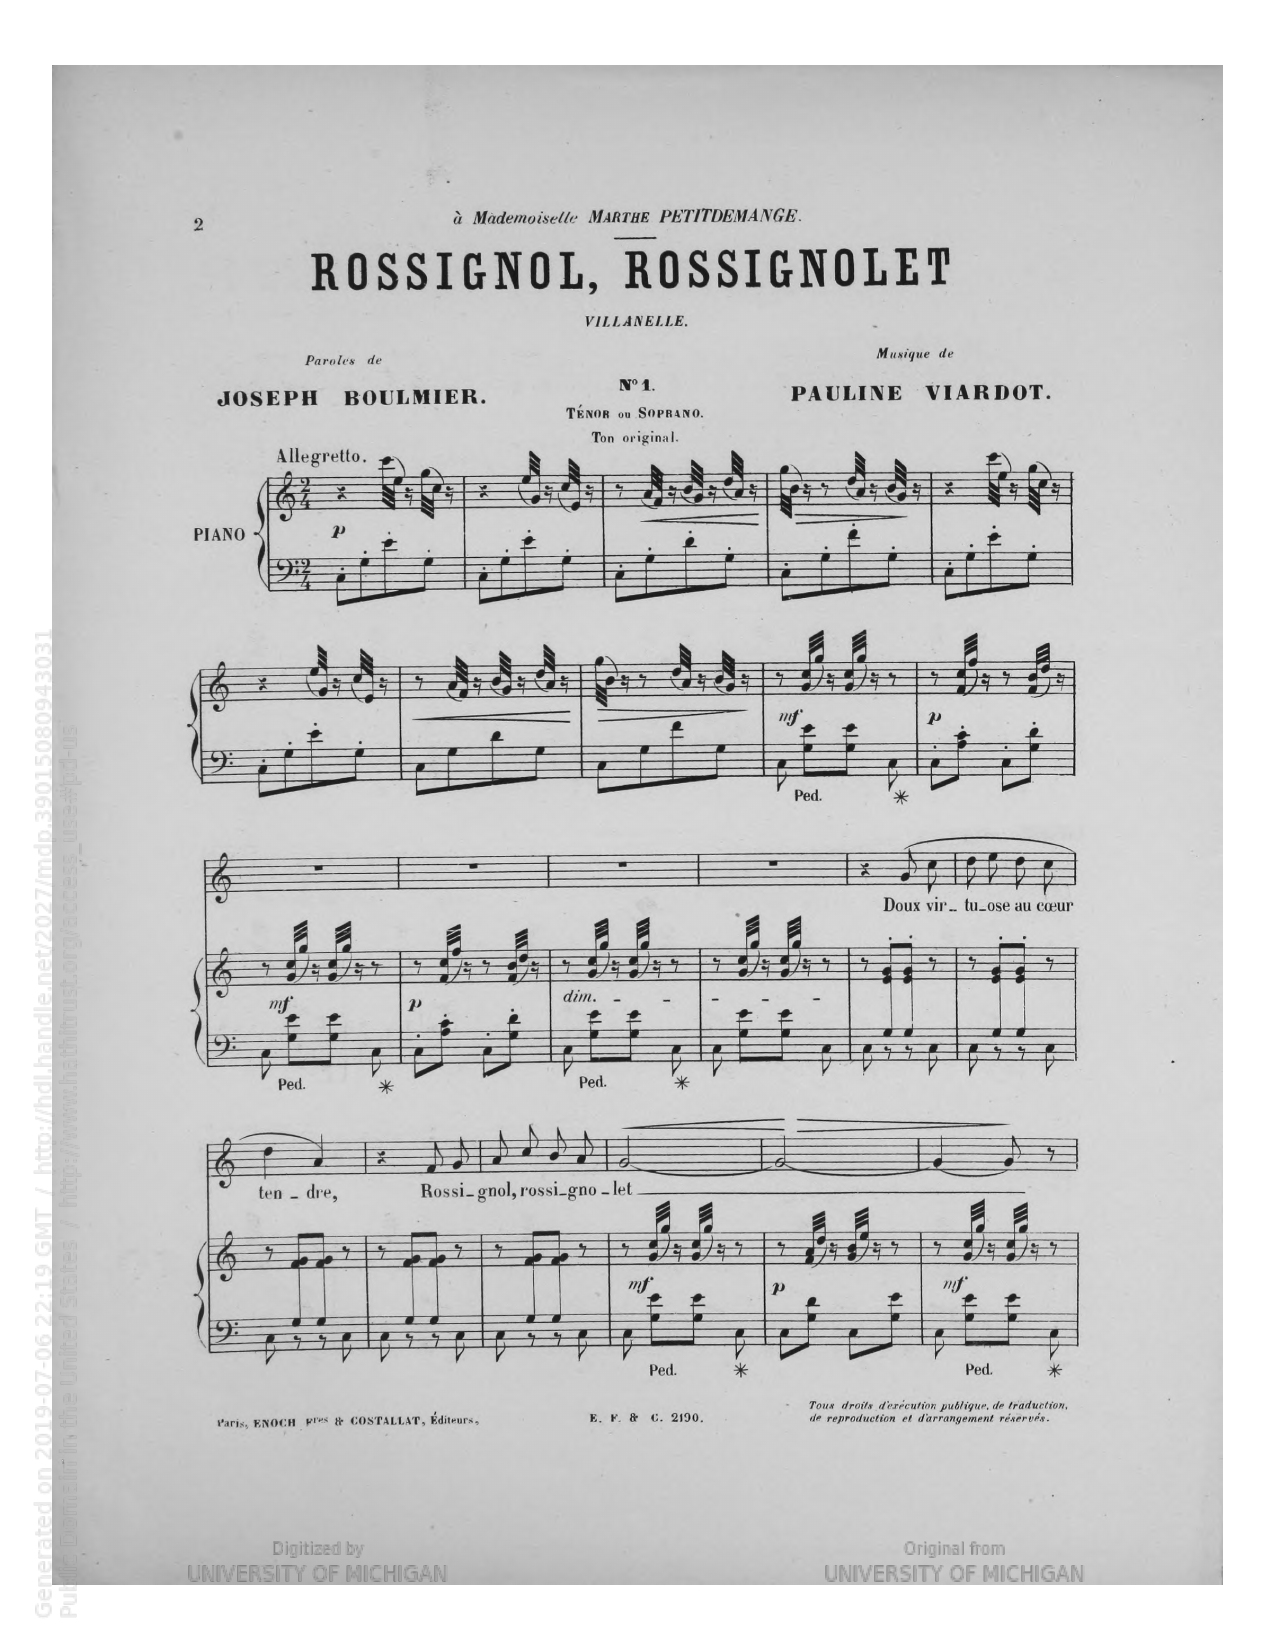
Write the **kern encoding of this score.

**kern	**kern	**dynam	**kern	**text	**dynam
*part2	*part2	*part2	*part1	*part1	*part1
*staff3	*staff2	*staff2/3	*staff1	*staff1	*staff1
*I"Piano	*	*	*I"Chant Voice	*	*
*I'Pno	*	*	*	*	*
*clefF4	*clefG2	*	*clefG2	*	*
*k[]	*k[]	*	*k[]	*	*
*M2/4	*M2/4	*	*M2/4	*	*
=1	=1	=1	=1	=1	=1
!	!	!	!LO:TX:a:B:t=Allegretto	!	!
!	!	!LO:DY:b	!	!	!
8C'\L	4r	p	2r	.	.
8G'\	.	.	.	.	.
8e'\	(32ccc\LLL	.	.	.	.
.	32ee\JJJ)	.	.	.	.
.	16r	.	.	.	.
8G'\J	(32gg\LLL	.	.	.	.
.	32cc\JJJ)	.	.	.	.
.	16r	.	.	.	.
=2	=2	=2	=2	=2	=2
8C'\L	4r	.	2r	.	.
8G'\	.	.	.	.	.
8e'\	(32ee\LLL	.	.	.	.
.	32g\JJJ)	.	.	.	.
.	16r	.	.	.	.
8G'\J	(32cc/LLL	.	.	.	.
.	32e/JJJ)	.	.	.	.
.	16r	.	.	.	.
=3	=3	=3	=3	=3	=3
8C'\L	8r	.	2r	.	.
!	!	!LO:HP:b	!	!	!
8G'\	(32a/LLL	<	.	.	.
.	32f/JJJ)	.	.	.	.
.	16r	.	.	.	.
8d'\	(32b/LLL	.	.	.	.
.	32g/JJJ)	.	.	.	.
.	16r	.	.	.	.
8G'\J	(32dd\LLL	.	.	.	.
.	32a\JJJ)	.	.	.	.
.	16r	[	.	.	.
=4	=4	=4	=4	=4	=4
!	!	!LO:HP:b	!	!	!
8C'\L	(32gg\LLL	>	2r	.	.
.	32g\JJJ)	.	.	.	.
.	16r	.	.	.	.
8G'\	8r	.	.	.	.
8f'\	(32dd\LLL	.	.	.	.
.	32a\JJJ)	.	.	.	.
.	16r	.	.	.	.
8G'\J	(32b/LLL	.	.	.	.
.	32g/JJJ)	.	.	.	.
.	16r	]	.	.	.
=5	=5	=5	=5	=5	=5
8C'\L	4r	.	2r	.	.
8G'\	.	.	.	.	.
8e'\	(32ccc\LLL	.	.	.	.
.	32ee\JJJ)	.	.	.	.
.	16r	.	.	.	.
8G'\J	(32gg\LLL	.	.	.	.
.	32cc\JJJ)	.	.	.	.
.	16r	.	.	.	.
=6	=6	=6	=6	=6	=6
8C'\L	4r	.	2r	.	.
8G'\	.	.	.	.	.
8e'\	(32ee\LLL	.	.	.	.
.	32g\JJJ)	.	.	.	.
.	16r	.	.	.	.
8G'\J	(32cc/LLL	.	.	.	.
.	32e/JJJ)	.	.	.	.
.	16r	.	.	.	.
=7	=7	=7	=7	=7	=7
8C\L	8r	.	2r	.	.
!	!	!LO:HP:b	!	!	!
8G\	(32a/LLL	<	.	.	.
.	32f/JJJ)	.	.	.	.
.	16r	.	.	.	.
8d\	(32b/LLL	.	.	.	.
.	32g/JJJ)	.	.	.	.
.	16r	.	.	.	.
8G\J	(32dd\LLL	.	.	.	.
.	32a\JJJ)	.	.	.	.
.	16r	.	.	.	.
.	.	[	.	.	.
=8	=8	=8	=8	=8	=8
!	!	!LO:HP:b	!	!	!
8C\L	(32gg\LLL	>	2r	.	.
.	32b\JJJ)	.	.	.	.
.	16r	.	.	.	.
8G\	8r	.	.	.	.
8f\	(32dd\LLL	.	.	.	.
.	32a\JJJ)	.	.	.	.
.	16r	.	.	.	.
8G\J	(32b/LLL	.	.	.	.
.	32g/JJJ)	.	.	.	.
.	16r	.	.	.	.
.	.	]	.	.	.
=9	=9	=9	=9	=9	=9
!	!	!LO:DY:b	!	!	!
8C\	8r	mf	2r	.	.
8G\ 8e\L	(32g\ 32cc\LLL	.	.	.	.
.	32gg\JJJ)	.	.	.	.
.	16r	.	.	.	.
8G\ 8e\J	(32g\ 32cc\LLL	.	.	.	.
.	32gg\JJJ)	.	.	.	.
.	16r	.	.	.	.
8C\	8r	.	.	.	.
=10	=10	=10	=10	=10	=10
!	!	!LO:DY:a=2	!	!	!
8C'\L	8r	p	2r	.	.
8A\' 8c\'J	(32f\ 32cc\LLL	.	.	.	.
.	32ff\JJJ)	.	.	.	.
.	16r	.	.	.	.
8C'\L	8r	.	.	.	.
8G\' 8d\'J	(32f/ 32b/LLL	.	.	.	.
.	32dd/JJJ)	.	.	.	.
.	16r	.	.	.	.
=11	=11	=11	=11	=11	=11
!	!	!LO:DY:b	!	!	!
8C\	8r	mf	2r	.	.
8G\ 8e\L	(32g\ 32cc\LLL	.	.	.	.
.	32gg\JJJ)	.	.	.	.
.	16r	.	.	.	.
8G\ 8e\J	(32g\ 32cc\LLL	.	.	.	.
.	32gg\JJJ)	.	.	.	.
.	16r	.	.	.	.
8C\	8r	.	.	.	.
=12	=12	=12	=12	=12	=12
!	!	!LO:DY:b	!	!	!
8C'\L	8r	p	2r	.	.
8A\' 8c\'J	(32f\ 32cc\LLL	.	.	.	.
.	32ff\JJJ)	.	.	.	.
.	16r	.	.	.	.
8C'\L	8r	.	.	.	.
8G\' 8d\'J	(32f/ 32b/LLL	.	.	.	.
.	32dd/JJJ)	.	.	.	.
.	16r	.	.	.	.
=13	=13	=13	=13	=13	=13
!	!LO:TX:b:i:t=dim.	!	!	!	!
8C\	8r	.	2r	.	.
8G\ 8e\L	(32g\ 32cc\LLL	.	.	.	.
.	32gg\JJJ)	.	.	.	.
.	16r	.	.	.	.
8G\ 8e\J	(32g\ 32cc\LLL	.	.	.	.
.	32gg\JJJ)	.	.	.	.
.	16r	.	.	.	.
8C\	8r	.	.	.	.
=14	=14	=14	=14	=14	=14
8C\	8r	.	2r	.	.
8G\ 8e\L	(32g\ 32cc\LLL	.	.	.	.
.	32gg\JJJ)	.	.	.	.
.	16r	.	.	.	.
8G\ 8e\J	(32g\ 32cc\LLL	.	.	.	.
.	32gg\JJJ)	.	.	.	.
.	16r	.	.	.	.
8C\	8r	.	.	.	.
=15	=15	=15	=15	=15	=15
*^	*	*	*	*	*
8C\	8ryy	8r	.	4r	.	.
8r	8G/L	8e/'> 8g/'>L	.	.	.	.
8r	8G/J	8e/'> 8g/'>J	.	(8g/L	Doux	.
8C\	8ryy	8r	.	8cc/J	vir-	.
=16	=16	=16	=16	=16	=16	=16
8C\	8ryy	8r	.	8dd\L	-tu-	.
8r	8G/L	8e/'> 8g/'>L	.	8ee\J	-ose	.
8r	8G/J	8e/'> 8g/'>J	.	8dd\L	au	.
8C\	8ryy	8r	.	8cc\J	cœur	.
=17	=17	=17	=17	=17	=17	=17
8C\	8ryy	8r	.	4dd\	ten-	.
8r	8G/L	8f/ 8g/L	.	.	.	.
8r	8G/J	8f/ 8g/J	.	4a/)	-dre,	.
8C\	8ryy	8r	.	.	.	.
=18	=18	=18	=18	=18	=18	=18
8C\	8ryy	8r	.	4r	.	.
8r	8G/L	8f/ 8g/L	.	.	.	.
8r	8G/J	8f/ 8g/J	.	8f/L	Ros-	.
8C\	8ryy	8r	.	8g/J	-si-	.
=19	=19	=19	=19	=19	=19	=19
8C\	8ryy	8r	.	8a\L	-gnol,	.
8r	8G/L	8f/ 8g/L	.	8cc\J	ros-	.
8r	8G/J	8f/ 8g/J	.	8b/L	-si-	.
8C\	8ryy	8r	.	8a/J	-gno-	.
=20	=20	=20	=20	=20	=20	=20
!	!	!	!LO:DY:b	!	!	!LO:HP:b
*v	*v	*	*	*	*	*
8C\	8r	mf	[2g/	-let	<
8G\ 8e\L	(32g\ 32cc\LLL	.	.	.	.
.	32gg\JJJ)	.	.	.	.
.	16r	.	.	.	.
8G\ 8e\J	(32g\ 32cc\LLL	.	.	.	.
.	32gg\JJJ)	.	.	.	.
.	16r	.	.	.	.
8C\	8r	.	.	.	.
.	.	.	.	.	[
=21	=21	=21	=21	=21	=21
!	!	!LO:DY:b	!	!	!LO:HP:b
8C\L	8r	p	2g/_	.	>
8G\ 8d\J	(32f/ 32a/LLL	.	.	.	.
.	32dd/JJJ)	.	.	.	.
.	16r	.	.	.	.
8C\L	(32g\ 32b\LLL	.	.	.	.
.	32ee\JJJ)	.	.	.	.
.	16r	.	.	.	.
8G\ 8e\J	8r	.	.	.	.
=22	=22	=22	=22	=22	=22
!	!	!LO:DY:b	!	!	!
8C\	8r	mf	4g/_	.	.
8G\ 8e\L	(32g\ 32cc\LLL	.	.	.	.
.	32gg\JJJ)	.	.	.	.
.	16r	.	.	.	.
8G\ 8e\J	(32g\ 32cc\LLL	.	8g/]	.	.
.	32gg\JJJ)	.	.	.	.
.	16r	.	.	.	.
8C\	8r	.	8r	.	]
=	=	=	=	=	=
*-	*-	*-	*-	*-	*-
